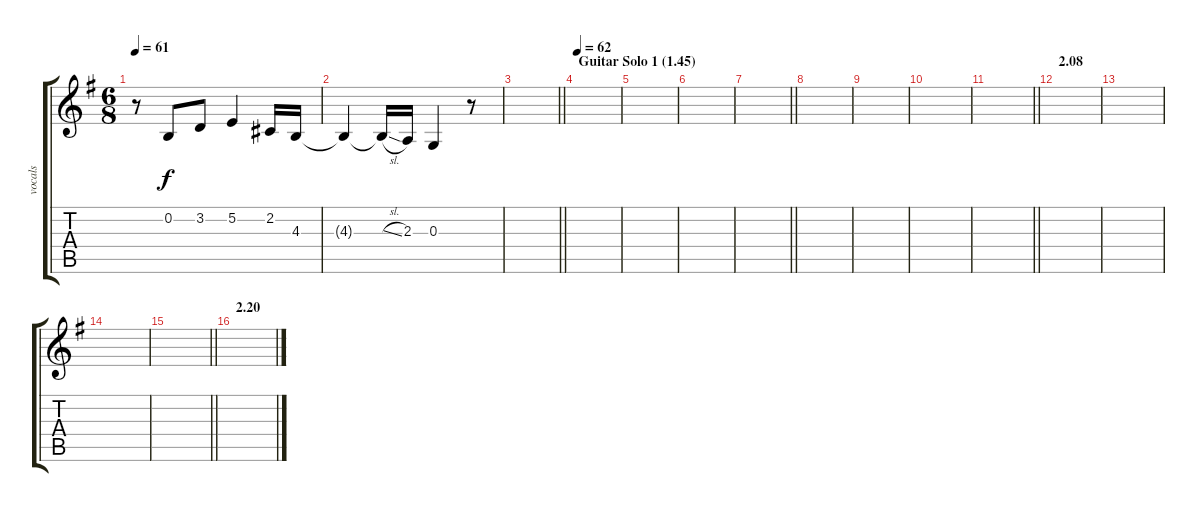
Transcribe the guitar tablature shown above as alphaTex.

\track ("vocals" "vocals") {instrument clarinet}
\staff {score tabs}
\tuning (E4 B3 G3 D3 A2 E2) {hide}
\ts (6 8)
\tempo 61
\clef g2
\ks g
r.8{dy f} 0.2.8 3.2.8 5.2.4 2.2.16 4.3.16 |
4.3{t}.4 4.3{sl t}.16 2.3.16 0.3.4 r.8 |
\barLineRight lightlight
|
\section ("" "Guitar Solo 1 (1.45)")
\tempo 62
|
|
|
\barLineRight lightlight
|
|
|
|
\barLineRight lightlight
|
\section ("" "2.08")
|
|
|
\barLineRight lightlight
|
\section ("" "2.20")
